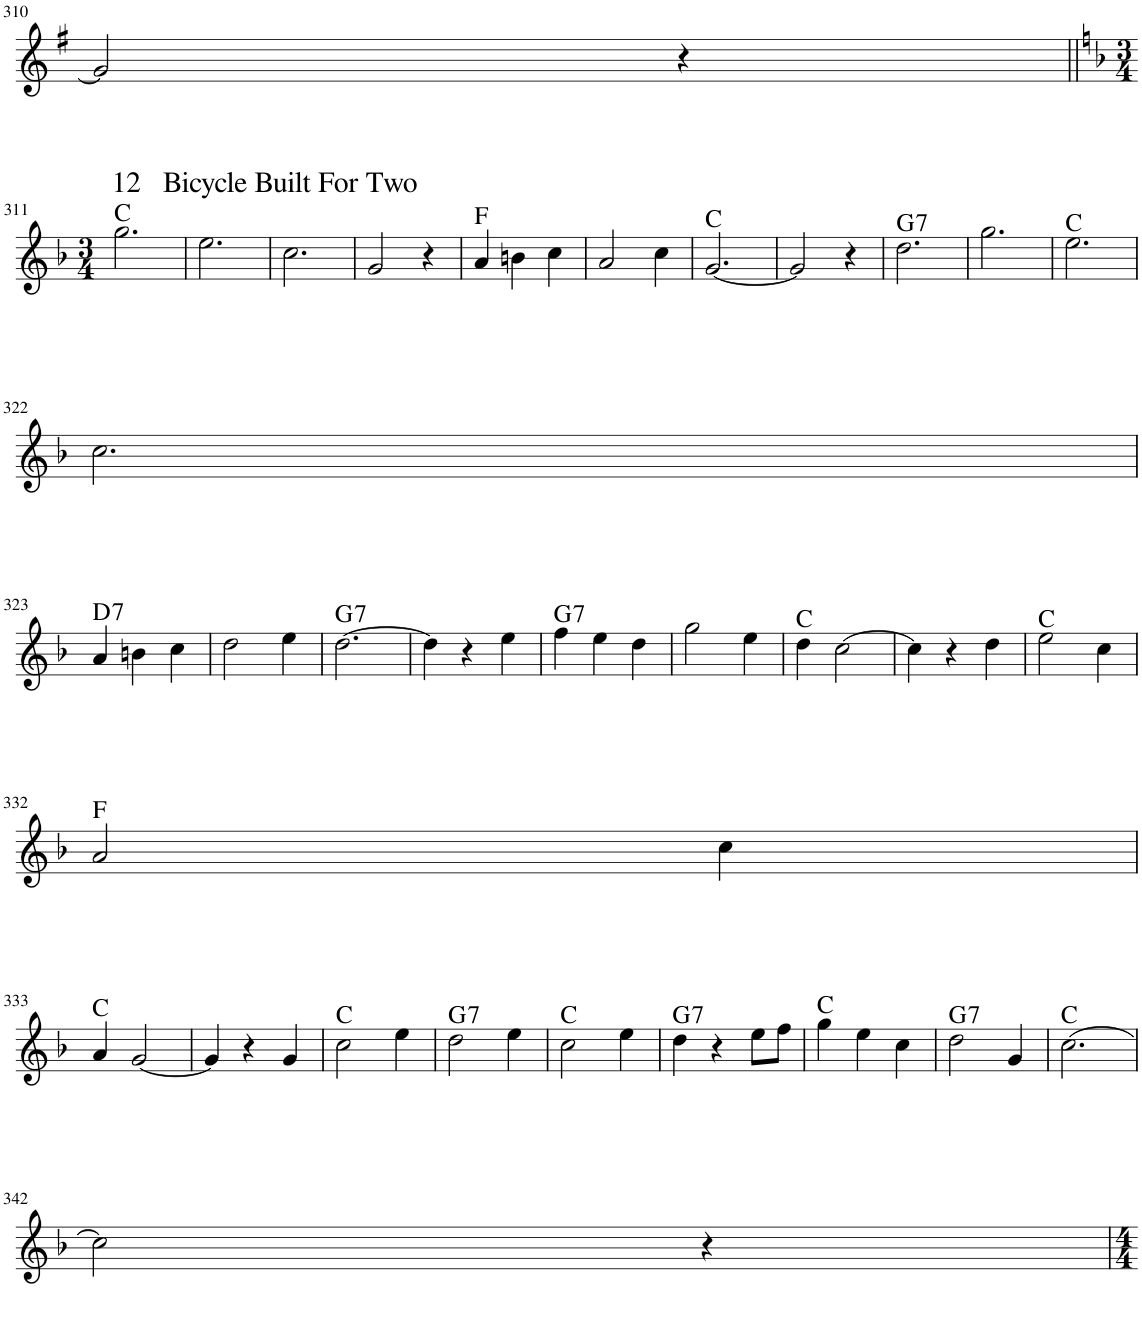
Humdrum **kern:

**kern	**harte
*part1	*part1
*staff1	*
*I"Electric Piano	*
*I'E.Pno	*
!!LO:PB:g=z
*clefG2	*
*k[f#]	*
*M3/4	*
=310	=310
2g/]	.
4r	.
!!LO:LB:g=z
=311||	=311||
*k[b-]	*
*M3/4	*
!LO:TX:a:t=12   Bicycle Built For Two	!
2.gg\	C:maj
=312	=312
2.ee\	.
=313	=313
2.cc\	.
=314	=314
2g/	.
4r	.
=315	=315
4a/	F:maj
4bn\	.
4cc\	.
=316	=316
2a/	.
4cc\	.
=317	=317
[2.g/	C:maj
=318	=318
2g/]	.
4r	.
=319	=319
!	!LO:H:kt=7
2.dd\	G:7
=320	=320
2.gg\	.
=321	=321
2.ee\	C:maj
!!LO:LB:g=z
=322	=322
2.cc\	.
!!LO:LB:g=z
=323	=323
!	!LO:H:kt=7
4a/	D:7
4bn\	.
4cc\	.
=324	=324
2dd\	.
4ee\	.
=325	=325
!	!LO:H:kt=7
[2.dd\	G:7
=326	=326
4dd\]	.
4r	.
4ee\	.
=327	=327
!	!LO:H:kt=7
4ff\	G:7
4ee\	.
4dd\	.
=328	=328
2gg\	.
4ee\	.
=329	=329
4dd\	C:maj
[2cc\	.
=330	=330
4cc\]	.
4r	.
4dd\	.
=331	=331
2ee\	C:maj
4cc\	.
!!LO:LB:g=z
=332	=332
2a/	F:maj
4cc\	.
!!LO:LB:g=z
=333	=333
4a/	C:maj
[2g/	.
=334	=334
4g/]	.
4r	.
4g/	.
=335	=335
2cc\	C:maj
4ee\	.
=336	=336
!	!LO:H:kt=7
2dd\	G:7
4ee\	.
=337	=337
2cc\	C:maj
4ee\	.
=338	=338
!	!LO:H:kt=7
4dd\	G:7
4r	.
8ee\L	.
8ff\J	.
=339	=339
4gg\	C:maj
4ee\	.
4cc\	.
=340	=340
!	!LO:H:kt=7
2dd\	G:7
4g/	.
=341	=341
[2.cc\	C:maj
!!LO:LB:g=z
=342	=342
2cc\]	.
4r	.
=	=
*-	*-
